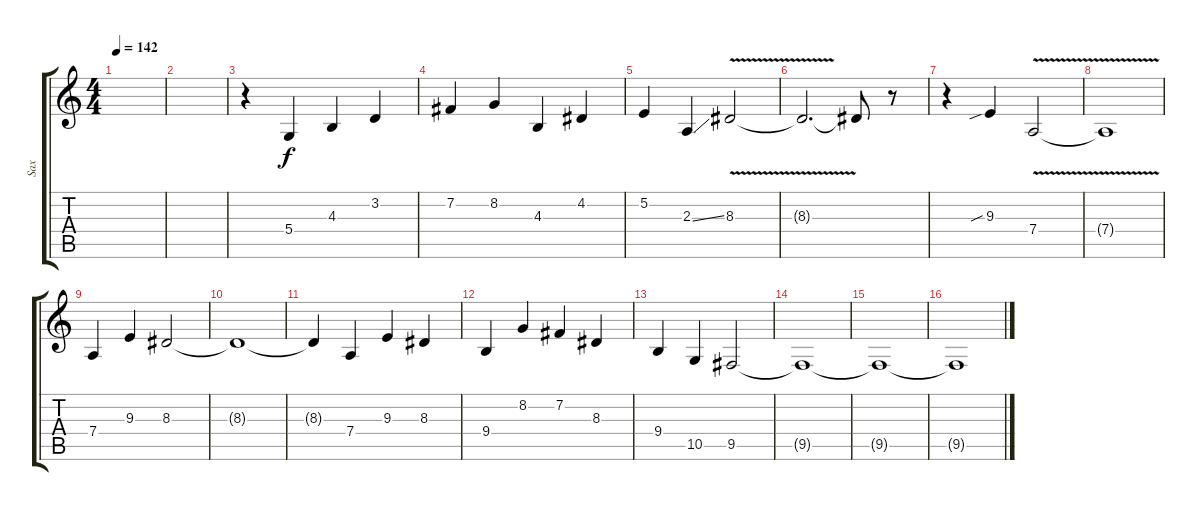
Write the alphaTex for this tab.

\track ("Sax" "Sax") {instrument altosax}
\staff {score tabs}
\tuning (E4 B3 G3 D3 A2 E2) {hide}
\ts (4 4)
\tempo 142
\clef g2
\ks c
|
|
r.4 5.4.4{volume 13 balance 8} 4.3.4 3.2.4 |
7.2.4 8.2.4 4.3.4 4.2.4 |
5.2.4 2.3{ss}.4 8.3{v}.2 |
8.3{t}.2{d} 8.3{t}.8 r.8 |
r.4 9.3{sib}.4 7.4{v}.2 |
7.4{t}.1 |
7.4.4 9.3.4 8.3.2 |
8.3{t}.1 |
8.3{t}.4 7.4.4 9.3.4 8.3.4 |
9.4.4 8.2.4 7.2.4 8.3.4 |
9.4.4 10.5.4 9.5.2 |
9.5{t}.1 |
9.5{t}.1 |
9.5{t}.1
